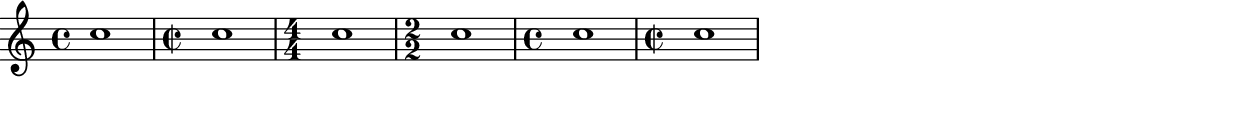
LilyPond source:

%% Generated by lilypond-book
%% Options: [exampleindent=10.16\mm,indent=0\mm,line-width=160\mm,paper-height=845.047\pt,paper-width=597.508\pt,papersize='(cons (* 597.508 pt) (* 845.047 pt)),quote]
\include "lilypond-book-preamble.ly"


% ****************************************************************
% Start cut-&-pastable-section
% ****************************************************************

#(ly:set-option 'eps-box-padding 3.000000)



\paper {
  #(set-paper-size '(cons (* 597.508 pt) (* 845.047 pt)))
  indent = 0\mm
  line-width = 160\mm
  % offset the left padding, also add 1mm as lilypond creates cropped
  % images with a little space on the right
  line-width = #(- line-width (* mm  3.000000) (* mm 1))
  line-width = 160\mm - 2.0 * 10.16\mm
  % offset the left padding, also add 1mm as lilypond creates cropped
  % images with a little space on the right
  line-width = #(- line-width (* mm  3.000000) (* mm 1))
}

\layout {
  
}




% ****************************************************************
% ly snippet:
% ****************************************************************
\sourcefileline 1297
\relative c'' {
  % Default style
  \time 4/4 c1
  \time 2/2 c1
  % Change to numeric style
  \numericTimeSignature
  \time 4/4 c1
  \time 2/2 c1
  % Revert to default style
  \defaultTimeSignature
  \time 4/4 c1
  \time 2/2 c1
}


% ****************************************************************
% end ly snippet
% ****************************************************************
